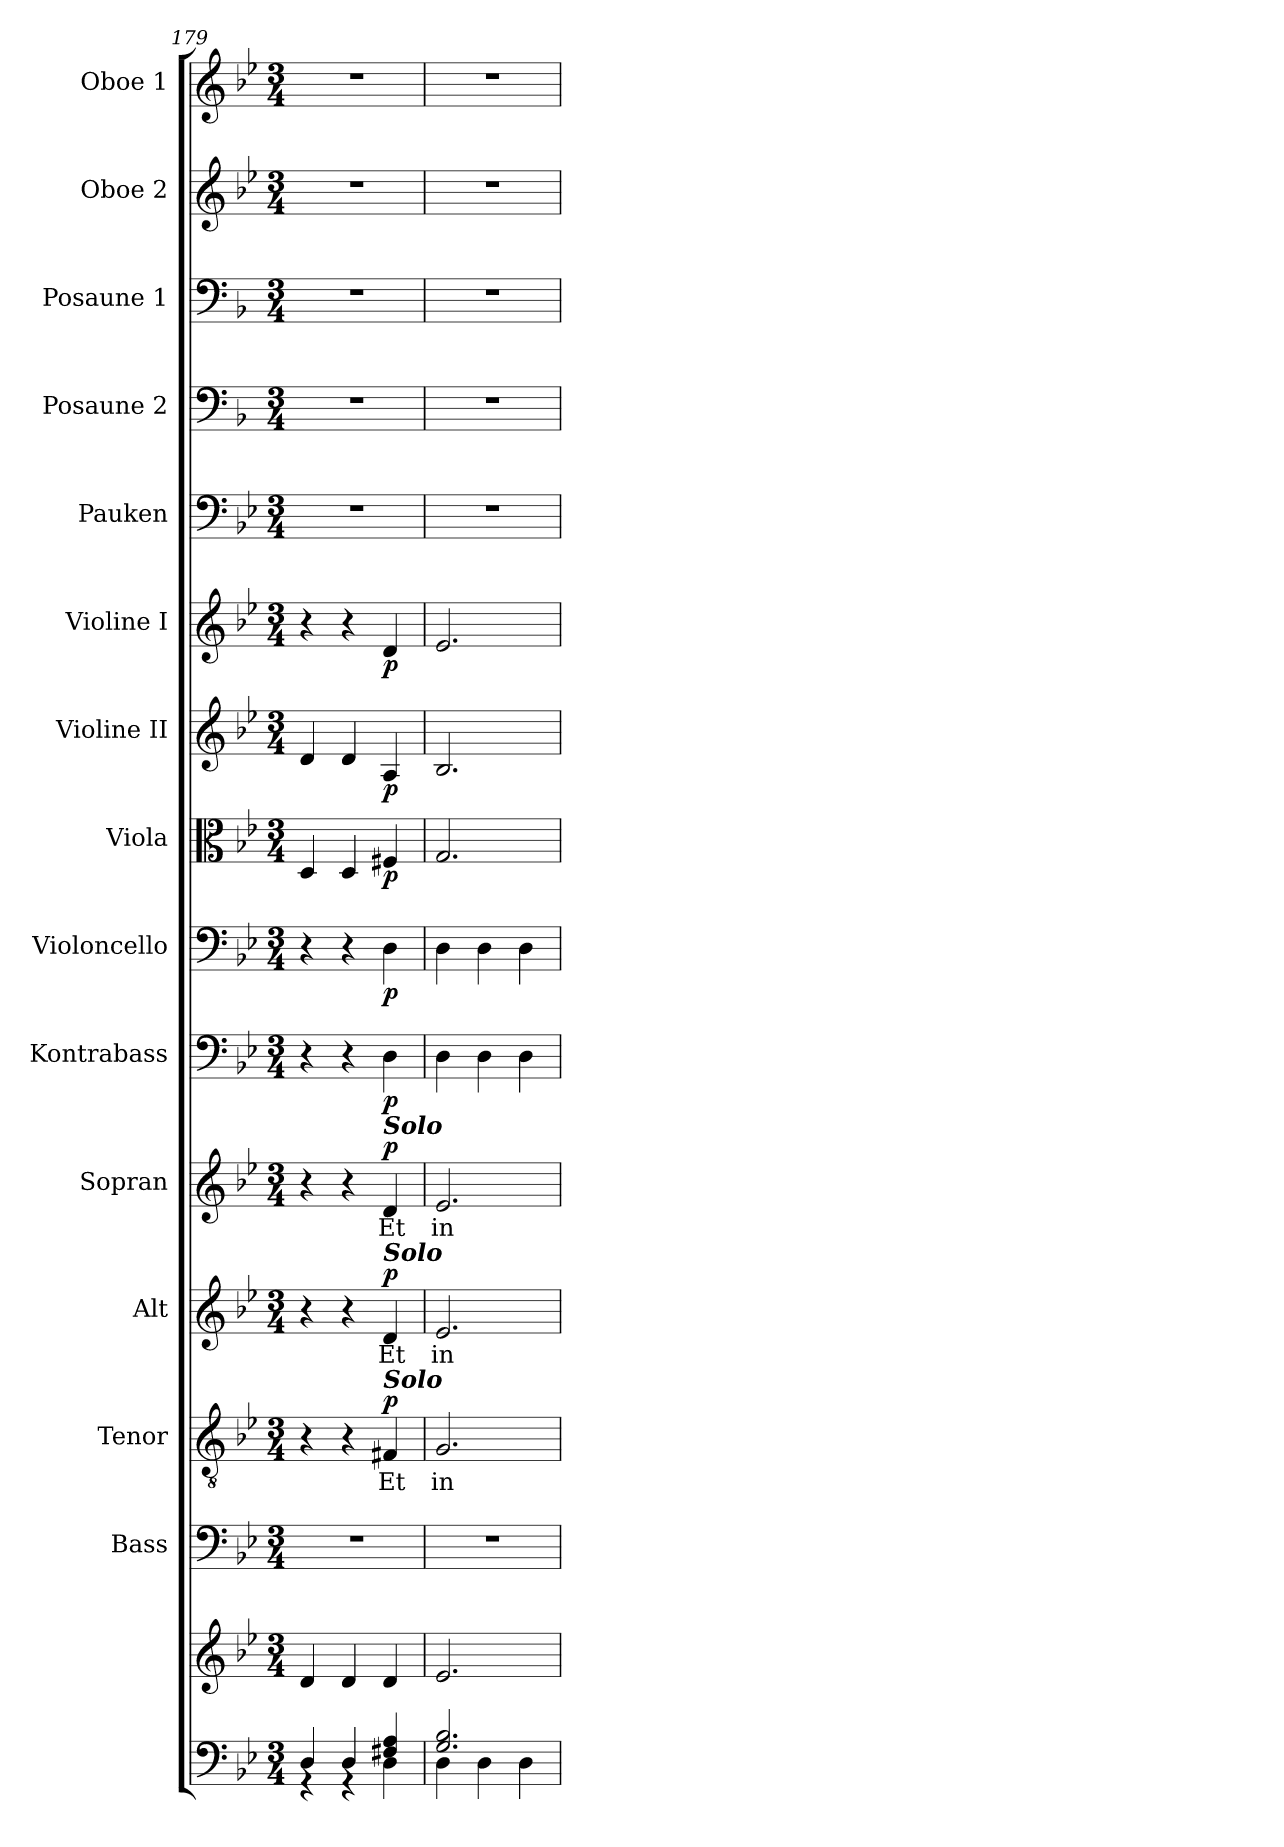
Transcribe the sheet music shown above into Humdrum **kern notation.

**kern	**kern	**kern	**kern	**text	**dynam	**kern	**text	**dynam	**kern	**text	**dynam	**kern	**dynam	**kern	**dynam	**kern	**dynam	**kern	**dynam	**kern	**dynam	**kern	**kern	**kern	**kern	**kern
*part15	*part15	*part14	*part13	*part13	*part13	*part12	*part12	*part12	*part11	*part11	*part11	*part10	*part10	*part9	*part9	*part8	*part8	*part7	*part7	*part6	*part6	*part5	*part4	*part3	*part2	*part1
*staff16	*staff15	*staff14	*staff13	*staff13	*staff13	*staff12	*staff12	*staff12	*staff11	*staff11	*staff11	*staff10	*staff10	*staff9	*staff9	*staff8	*staff8	*staff7	*staff7	*staff6	*staff6	*staff5	*staff4	*staff3	*staff2	*staff1
*	*	*I"Bass	*I"Tenor	*	*	*I"Alt	*	*	*I"Sopran	*	*	*I"Kontrabass	*	*I"Violoncello	*	*I"Viola	*	*I"Violine II	*	*I"Violine I	*	*I"Pauken	*I"Posaune 2	*I"Posaune 1	*I"Oboe 2	*I"Oboe 1
*	*	*I'B.	*I'T.	*	*	*I'A.	*	*	*I'S.	*	*	*I'Kb.	*	*I'Vc.	*	*I'Vla.	*	*I'Vl. II	*	*I'Vl. I	*	*I'Pk.	*I'Pos. 2	*I'Pos. 1	*I'Ob. 2	*I'Ob. 1
*clefF4	*clefG2	*clefF4	*clefGv2	*	*	*clefG2	*	*	*clefG2	*	*	*clefF4	*	*clefF4	*	*clefC3	*	*clefG2	*	*clefG2	*	*clefF4	*clefF4	*clefF4	*clefG2	*clefG2
*	*	*	*	*	*	*	*	*	*	*	*	*ITrd7c12	*	*	*	*	*	*	*	*	*	*	*ITrd4c7	*ITrd4c7	*	*
*k[b-e-]	*k[b-e-]	*k[b-e-]	*k[b-e-]	*	*	*k[b-e-]	*	*	*k[b-e-]	*	*	*k[b-e-]	*	*k[b-e-]	*	*k[b-e-]	*	*k[b-e-]	*	*k[b-e-]	*	*k[b-e-]	*k[b-e-]	*k[b-e-]	*k[b-e-]	*k[b-e-]
*B-:	*B-:	*B-:	*B-:	*	*	*B-:	*	*	*B-:	*	*	*B-:	*	*B-:	*	*B-:	*	*B-:	*	*B-:	*	*B-:	*B-:	*B-:	*B-:	*B-:
*M3/4	*M3/4	*M3/4	*M3/4	*	*	*M3/4	*	*	*M3/4	*	*	*M3/4	*	*M3/4	*	*M3/4	*	*M3/4	*	*M3/4	*	*M3/4	*M3/4	*M3/4	*M3/4	*M3/4
=179	=179	=179	=179	=179	=179	=179	=179	=179	=179	=179	=179	=179	=179	=179	=179	=179	=179	=179	=179	=179	=179	=179	=179	=179	=179	=179
*^	*	*	*	*	*	*	*	*	*	*	*	*	*	*	*	*	*	*	*	*	*	*	*	*	*	*
4D/	4rFF	4d/	2.r	4r	.	.	4r	.	.	4r	.	.	4r	.	4r	.	4D/	.	4d/	.	4r	.	2.r	2.r	2.r	2.r	2.r
4D/	4rFF	4d/	.	4r	.	.	4r	.	.	4r	.	.	4r	.	4r	.	4D/	.	4d/	.	4r	.	.	.	.	.	.
!	!	!	!	!	!	!	!	!	!	!LO:TX:a:Bi:t=Solo	!	!	!	!	!	!	!	!	!	!	!	!	!	!	!	!	!
!	!	!	!	!	!	!	!LO:TX:a:Bi:t=Solo	!	!	!	!	!	!	!	!	!	!	!	!	!	!	!	!	!	!	!	!
!	!	!	!	!LO:TX:a:Bi:t=Solo	!	!	!	!	!	!	!	!	!	!	!	!	!	!	!	!	!	!	!	!	!	!	!
!	!	!	!	!	!LO:LY:b	!LO:DY:a	!	!LO:LY:b	!LO:DY:a	!	!LO:LY:b	!LO:DY:a	!	!LO:DY:b	!	!LO:DY:b	!	!LO:DY:b	!	!LO:DY:b	!	!LO:DY:b	!	!	!	!	!
4F#X/ 4A/	4D\	4d/	.	4F#X/	Et	p	4d/	Et	p	4d/	Et	p	4DD\	p	4D\	p	4F#X/	p	4A/	p	4d/	p	.	.	.	.	.
=180	=180	=180	=180	=180	=180	=180	=180	=180	=180	=180	=180	=180	=180	=180	=180	=180	=180	=180	=180	=180	=180	=180	=180	=180	=180	=180	=180
!	!	!	!	!	!LO:LY:b	!	!	!LO:LY:b	!	!	!LO:LY:b	!	!	!	!	!	!	!	!	!	!	!	!	!	!	!	!
2.G/ 2.B-/	4D\	2.e-/	2.r	2.G/	in-	.	2.e-/	in-	.	2.e-/	in-	.	4DD\	.	4D\	.	2.G/	.	2.B-/	.	2.e-/	.	2.r	2.r	2.r	2.r	2.r
.	4D\	.	.	.	.	.	.	.	.	.	.	.	4DD\	.	4D\	.	.	.	.	.	.	.	.	.	.	.	.
.	4D\	.	.	.	.	.	.	.	.	.	.	.	4DD\	.	4D\	.	.	.	.	.	.	.	.	.	.	.	.
*v	*v	*	*	*	*	*	*	*	*	*	*	*	*	*	*	*	*	*	*	*	*	*	*	*	*	*	*
=	=	=	=	=	=	=	=	=	=	=	=	=	=	=	=	=	=	=	=	=	=	=	=	=	=	=
*-	*-	*-	*-	*-	*-	*-	*-	*-	*-	*-	*-	*-	*-	*-	*-	*-	*-	*-	*-	*-	*-	*-	*-	*-	*-	*-
